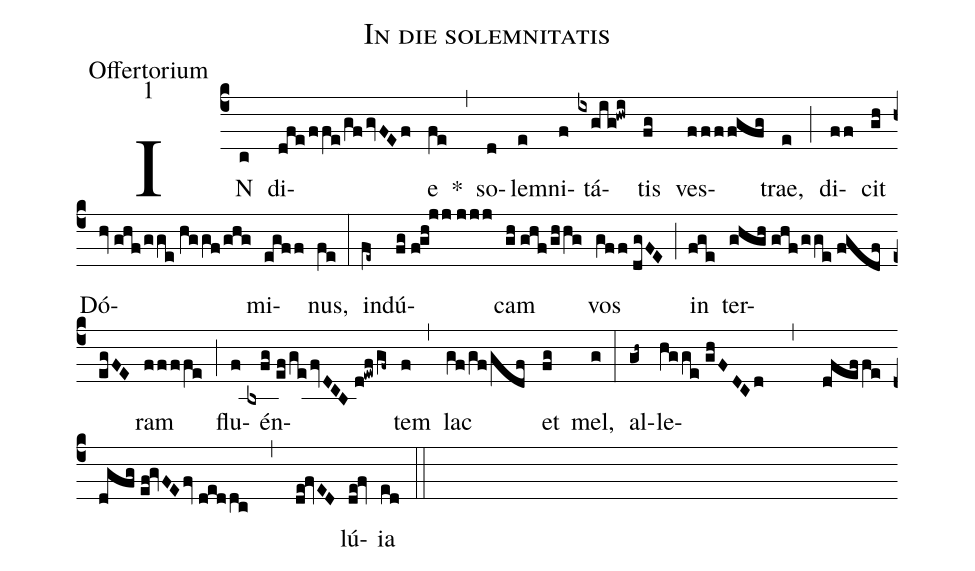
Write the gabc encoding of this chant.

name:In die solemnitatis;
office-part:Offertorium;
mode:1;
%%
(c4) IN(c) di(dfe/ffe/gf/gvFEf)e(fe) *(,) so(d)lem(e)ni(f)tá(ixgig!hwi)tis(fg) ves(ffffgfg)trae,(e) (;) di(ff)cit(gh) Dó(hv///ghf/gge//hggf/ghg)mi(egff)nus,(fe) (:) in(fe~)dú(fg//f!gh!jj//jjj)cam(gh//ghf/ghhg) vos(gff//dgFE) (;) in(fge) ter(ghgh//ghf/gge//fgdf/egFE)ram(ffffe) (;) flu(f)én(bxfg//ef/ge/fvDCB//d!ewf/gf~)tem(f) (,) lac(gf/gf/gdf) et(fg) mel,(g) (:) al(gh~)le(hgge//ghFDCd , dfeffe//dgfg//ef!gvFE/fv//deddc , de!fvED)lú(de!fv)ia(ed) (::)
